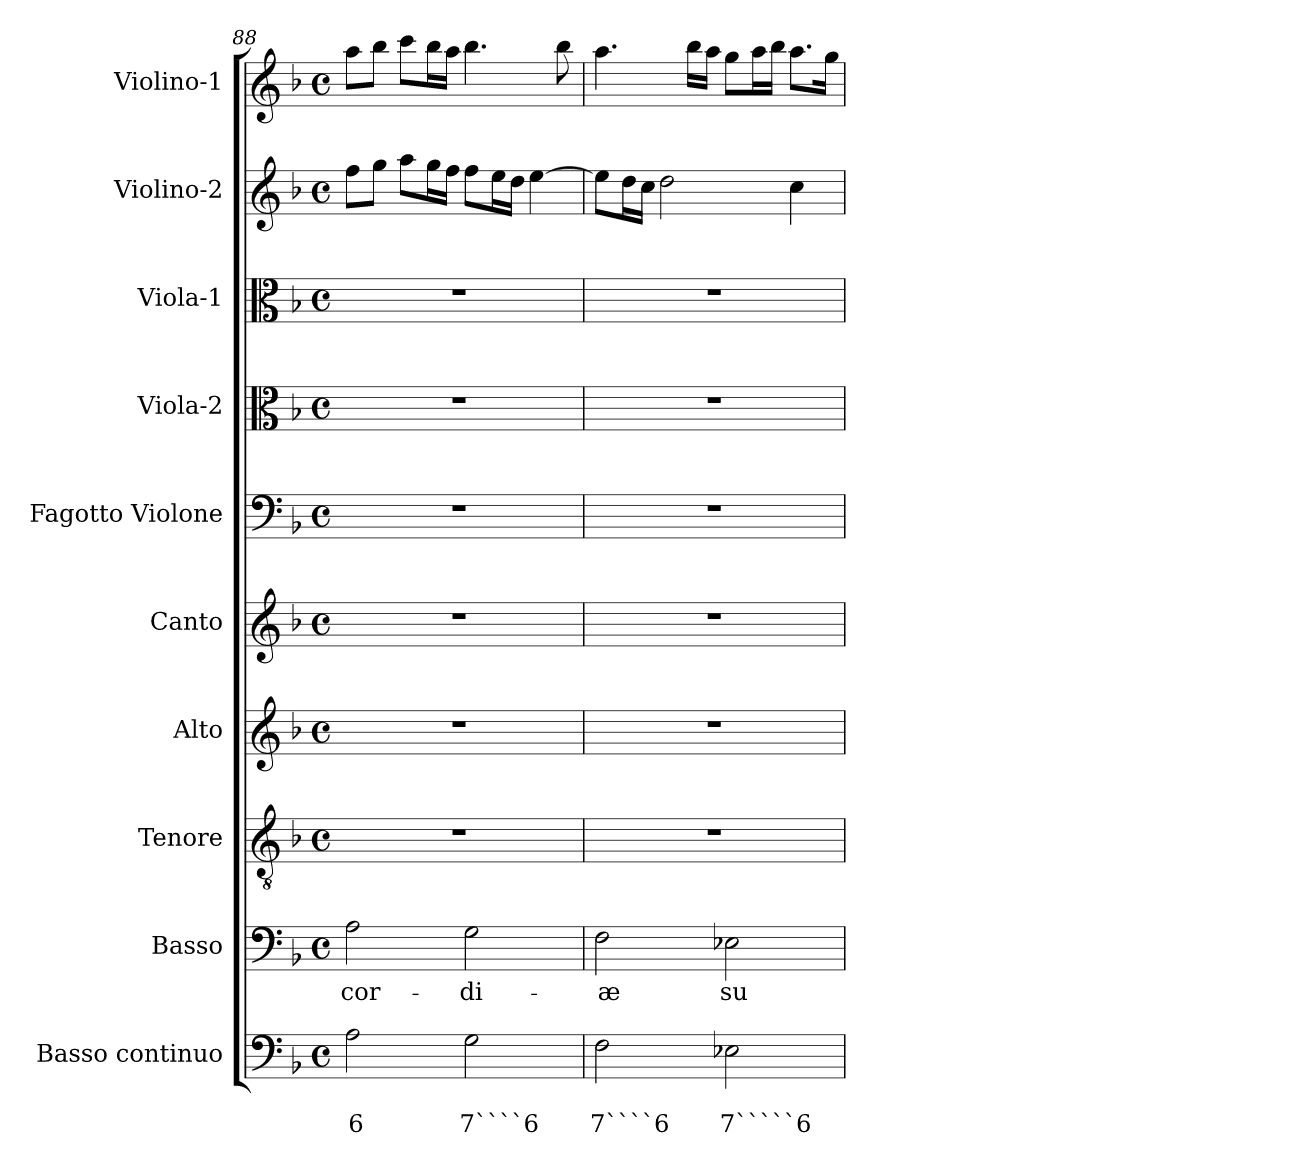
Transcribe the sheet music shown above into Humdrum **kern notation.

**kern	**text	**text	**kern	**text	**kern	**kern	**kern	**kern	**kern	**kern	**kern	**kern
*part10	*part10	*part10	*part9	*part9	*part8	*part7	*part6	*part5	*part4	*part3	*part2	*part1
*staff10	*staff10	*staff10	*staff9	*staff9	*staff8	*staff7	*staff6	*staff5	*staff4	*staff3	*staff2	*staff1
*I"Basso continuo	*	*	*I"Basso	*	*I"Tenore	*I"Alto	*I"Canto	*I"Fagotto Violone	*I"Viola-2	*I"Viola-1	*I"Violino-2	*I"Violino-1
*clefF4	*	*	*clefF4	*	*clefGv2	*clefG2	*clefG2	*clefF4	*clefC3	*clefC3	*clefG2	*clefG2
*k[b-]	*	*	*k[b-]	*	*k[b-]	*k[b-]	*k[b-]	*k[b-]	*k[b-]	*k[b-]	*k[b-]	*k[b-]
*F:	*	*	*F:	*	*F:	*F:	*F:	*F:	*F:	*F:	*F:	*F:
*M4/4	*	*	*M4/4	*	*M4/4	*M4/4	*M4/4	*M4/4	*M4/4	*M4/4	*M4/4	*M4/4
*met(c)	*	*	*met(c)	*	*met(c)	*met(c)	*met(c)	*met(c)	*met(c)	*met(c)	*met(c)	*met(c)
=88	=88	=88	=88	=88	=88	=88	=88	=88	=88	=88	=88	=88
!	!	!LO:LY:b	!	!	!	!	!	!	!	!	!	!
!	!	!	!	!LO:LY:b	!	!	!	!	!	!	!	!
2A\	.	6	2A\	-cor-	1r	1r	1r	1r	1r	1r	8ff\L	8aa\L
.	.	.	.	.	.	.	.	.	.	.	8gg\J	8bb-\J
.	.	.	.	.	.	.	.	.	.	.	8aa\L	8ccc\L
.	.	.	.	.	.	.	.	.	.	.	16gg\L	16bb-\L
.	.	.	.	.	.	.	.	.	.	.	16ff\JJ	16aa\JJ
!	!	!LO:LY:b	!	!	!	!	!	!	!	!	!	!
!	!	!	!	!LO:LY:b	!	!	!	!	!	!	!	!
2G\	.	7````6	2G\	-di-	.	.	.	.	.	.	8ff\L	4.bb-\
.	.	.	.	.	.	.	.	.	.	.	16ee\L	.
.	.	.	.	.	.	.	.	.	.	.	16dd\JJ	.
.	.	.	.	.	.	.	.	.	.	.	[4ee\	.
.	.	.	.	.	.	.	.	.	.	.	.	8bb-\
=89	=89	=89	=89	=89	=89	=89	=89	=89	=89	=89	=89	=89
!	!	!LO:LY:b	!	!	!	!	!	!	!	!	!	!
!	!	!	!	!LO:LY:b	!	!	!	!	!	!	!	!
2F\	.	7````6	2F\	-æ	1r	1r	1r	1r	1r	1r	8ee\L]	4.aa\
.	.	.	.	.	.	.	.	.	.	.	16dd\L	.
.	.	.	.	.	.	.	.	.	.	.	16cc\JJ	.
.	.	.	.	.	.	.	.	.	.	.	2dd\	.
.	.	.	.	.	.	.	.	.	.	.	.	16bb-\LL
.	.	.	.	.	.	.	.	.	.	.	.	16aa\JJ
!	!	!LO:LY:b	!	!	!	!	!	!	!	!	!	!
!	!	!	!	!LO:LY:b	!	!	!	!	!	!	!	!
2E-X\	.	7`````6	2E-X\	su-	.	.	.	.	.	.	.	8gg\L
.	.	.	.	.	.	.	.	.	.	.	.	16aa\L
.	.	.	.	.	.	.	.	.	.	.	.	16bb-\JJ
.	.	.	.	.	.	.	.	.	.	.	4cc\	8.aa\L
.	.	.	.	.	.	.	.	.	.	.	.	16gg\Jk
=	=	=	=	=	=	=	=	=	=	=	=	=
*-	*-	*-	*-	*-	*-	*-	*-	*-	*-	*-	*-	*-
